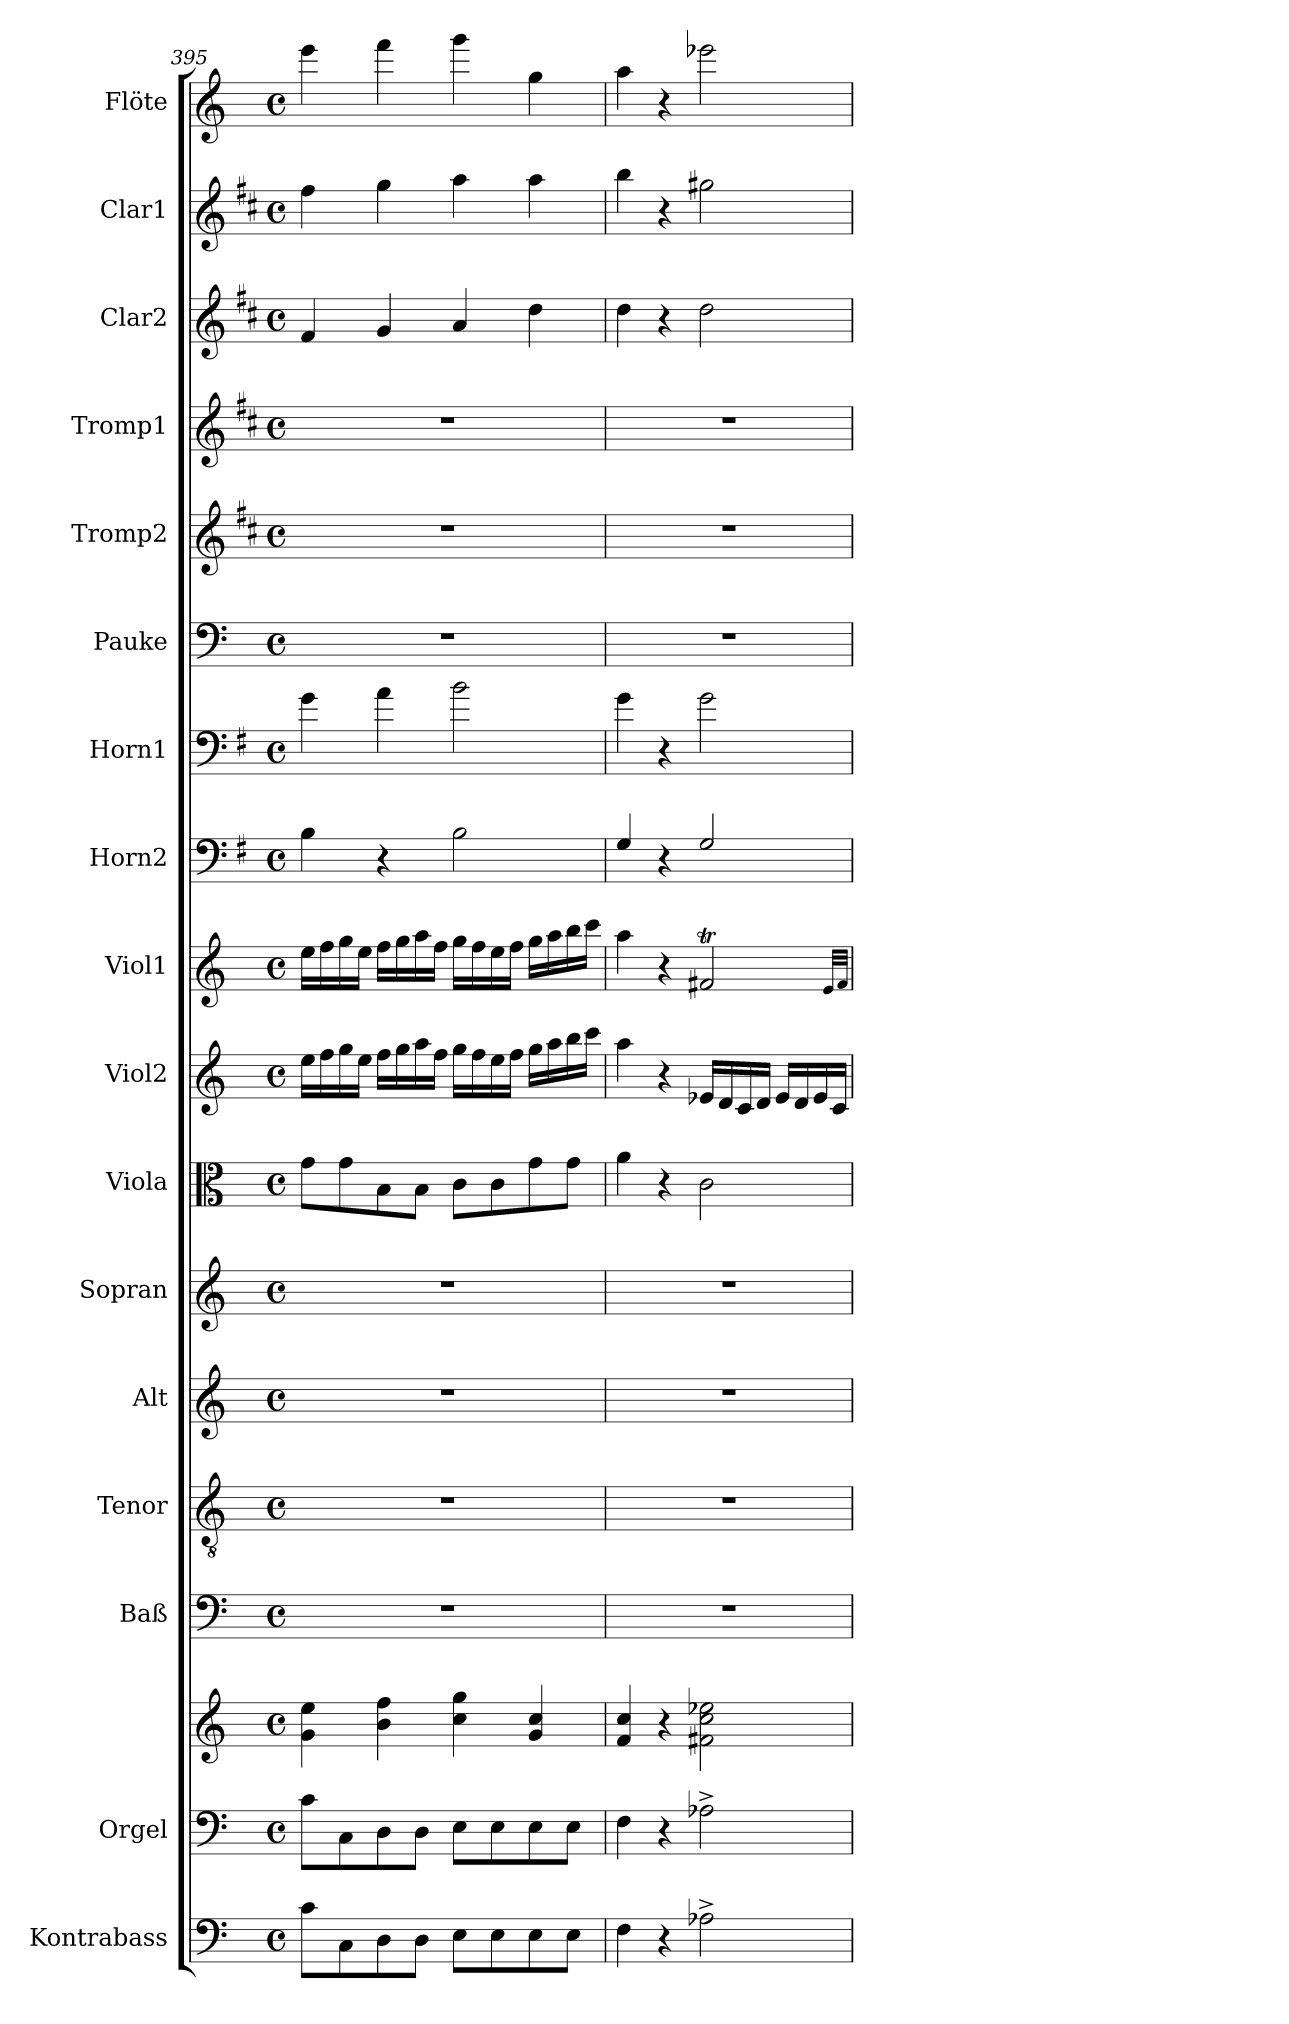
**kern	**kern	**kern	**kern	**kern	**kern	**kern	**kern	**kern	**kern	**kern	**kern	**kern	**kern	**kern	**kern	**kern	**kern
*part17	*part16	*part16	*part15	*part14	*part13	*part12	*part11	*part10	*part9	*part8	*part7	*part6	*part5	*part4	*part3	*part2	*part1
*staff18	*staff17	*staff16	*staff15	*staff14	*staff13	*staff12	*staff11	*staff10	*staff9	*staff8	*staff7	*staff6	*staff5	*staff4	*staff3	*staff2	*staff1
*I"Kontrabass	*I"Orgel	*	*I"Baß	*I"Tenor	*I"Alt	*I"Sopran	*I"Viola	*I"Viol2	*I"Viol1	*I"Horn2	*I"Horn1	*I"Pauke	*I"Tromp2	*I"Tromp1	*I"Clar2	*I"Clar1	*I"Flöte
*I'Kb	*	*	*I'B	*I'T	*I'A	*I'S	*I'Vla	*I'Vl2	*I'Vl1	*I'Hr2	*I'Hr1	*I'Pk	*I'Tr2	*I'Tr1	*I'Cl2	*I'Cl1	*I'Fl
*clefF4	*clefF4	*clefG2	*clefF4	*clefGv2	*clefG2	*clefG2	*clefC3	*clefG2	*clefG2	*clefF4	*clefF4	*clefF4	*clefG2	*clefG2	*clefG2	*clefG2	*clefG2
*ITrd7c12	*	*	*	*	*	*	*	*	*	*ITrd4c7	*ITrd4c7	*	*ITrd1c2	*ITrd1c2	*ITrd1c2	*ITrd1c2	*
*k[]	*k[]	*k[]	*k[]	*k[]	*k[]	*k[]	*k[]	*k[]	*k[]	*k[]	*k[]	*k[]	*k[]	*k[]	*k[]	*k[]	*k[]
*C:	*C:	*C:	*C:	*C:	*C:	*C:	*C:	*C:	*C:	*C:	*C:	*C:	*C:	*C:	*C:	*C:	*C:
*M4/4	*M4/4	*M4/4	*M4/4	*M4/4	*M4/4	*M4/4	*M4/4	*M4/4	*M4/4	*M4/4	*M4/4	*M4/4	*M4/4	*M4/4	*M4/4	*M4/4	*M4/4
*met(c)	*met(c)	*met(c)	*met(c)	*met(c)	*met(c)	*met(c)	*met(c)	*met(c)	*met(c)	*met(c)	*met(c)	*met(c)	*met(c)	*met(c)	*met(c)	*met(c)	*met(c)
=395	=395	=395	=395	=395	=395	=395	=395	=395	=395	=395	=395	=395	=395	=395	=395	=395	=395
8C\L	8c\L	4g\ 4ee\	1r	1r	1r	1r	8g\L	16ee\LL	16ee\LL	4E\	4c\	1r	1r	1r	4e/	4ee\	4eee\
.	.	.	.	.	.	.	.	16ff\	16ff\	.	.	.	.	.	.	.	.
8CC\	8C\	.	.	.	.	.	8g\	16gg\	16gg\	.	.	.	.	.	.	.	.
.	.	.	.	.	.	.	.	16ee\JJ	16ee\JJ	.	.	.	.	.	.	.	.
8DD\	8D\	4b\ 4ff\	.	.	.	.	8B\	16ff\LL	16ff\LL	4r	4d\	.	.	.	4f/	4ff\	4fff\
.	.	.	.	.	.	.	.	16gg\	16gg\	.	.	.	.	.	.	.	.
8DD\J	8D\J	.	.	.	.	.	8B\J	16aa\	16aa\	.	.	.	.	.	.	.	.
.	.	.	.	.	.	.	.	16ff\JJ	16ff\JJ	.	.	.	.	.	.	.	.
8EE\L	8E\L	4cc\ 4gg\	.	.	.	.	8c\L	16gg\LL	16gg\LL	2E\	2e\	.	.	.	4g/	4gg\	4ggg\
.	.	.	.	.	.	.	.	16ff\	16ff\	.	.	.	.	.	.	.	.
8EE\	8E\	.	.	.	.	.	8c\	16ee\	16ee\	.	.	.	.	.	.	.	.
.	.	.	.	.	.	.	.	16ff\JJ	16ff\JJ	.	.	.	.	.	.	.	.
8EE\	8E\	4g/ 4cc/	.	.	.	.	8g\	16gg\LL	16gg\LL	.	.	.	.	.	4cc\	4gg\	4gg\
.	.	.	.	.	.	.	.	16aa\	16aa\	.	.	.	.	.	.	.	.
8EE\J	8E\J	.	.	.	.	.	8g\J	16bb\	16bb\	.	.	.	.	.	.	.	.
.	.	.	.	.	.	.	.	16ccc\JJ	16ccc\JJ	.	.	.	.	.	.	.	.
!!LO:PB:g=z
=396	=396	=396	=396	=396	=396	=396	=396	=396	=396	=396	=396	=396	=396	=396	=396	=396	=396
4FF\	4F\	4f/ 4cc/	1r	1r	1r	1r	4a\	4aa\	4aa\	4C/	4c\	1r	1r	1r	4cc\	4aa\	4aa\
4r	4r	4r	.	.	.	.	4r	4r	4r	4r	4r	.	.	.	4r	4r	4r
2AA-X^>\	2A-X^>\	2f#X\ 2cc\ 2ee-X\	.	.	.	.	2c\	16e-X/LL	2f#Xt/	2C/	2c\	.	.	.	2cc\	2ff#X\	2eee-X\
.	.	.	.	.	.	.	.	16d/	.	.	.	.	.	.	.	.	.
.	.	.	.	.	.	.	.	16c/	.	.	.	.	.	.	.	.	.
.	.	.	.	.	.	.	.	16d/JJ	.	.	.	.	.	.	.	.	.
.	.	.	.	.	.	.	.	16e-/LL	.	.	.	.	.	.	.	.	.
.	.	.	.	.	.	.	.	16d/	.	.	.	.	.	.	.	.	.
.	.	.	.	.	.	.	.	16e-/	.	.	.	.	.	.	.	.	.
.	.	.	.	.	.	.	.	16c/JJ	.	.	.	.	.	.	.	.	.
.	.	.	.	.	.	.	.	.	32qe/LLL	.	.	.	.	.	.	.	.
.	.	.	.	.	.	.	.	.	32qf#/JJJ	.	.	.	.	.	.	.	.
=	=	=	=	=	=	=	=	=	=	=	=	=	=	=	=	=	=
*-	*-	*-	*-	*-	*-	*-	*-	*-	*-	*-	*-	*-	*-	*-	*-	*-	*-
